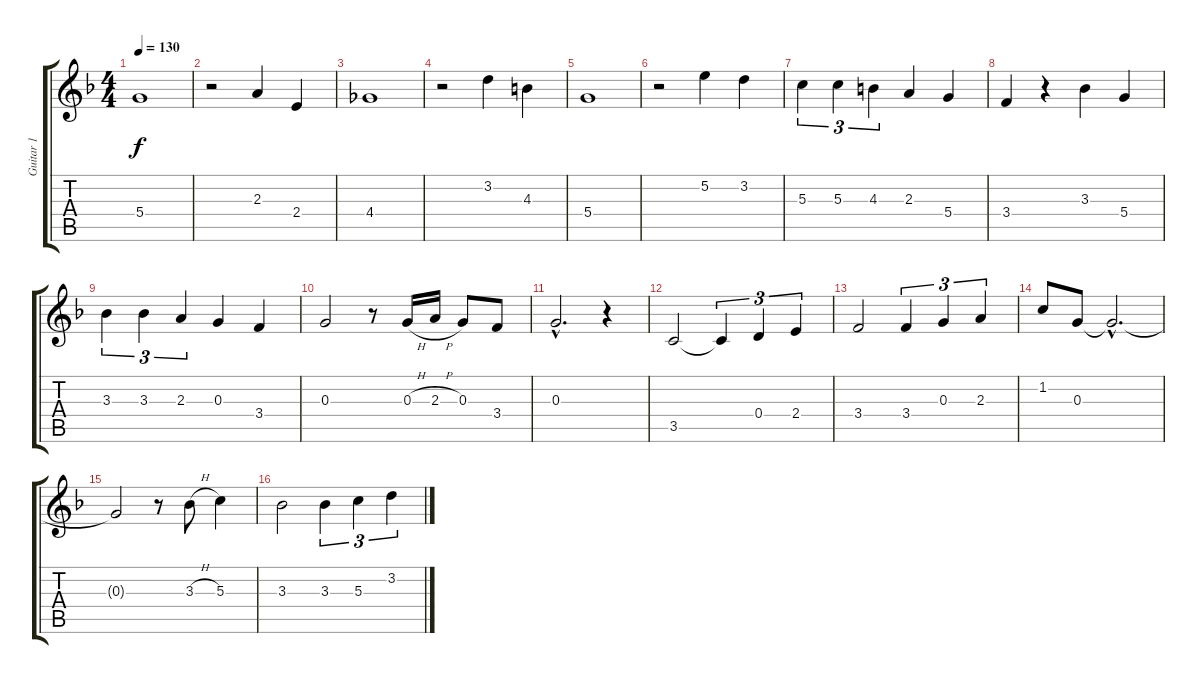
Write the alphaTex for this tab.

\track ("Guitar 1" "Guitar 1") {instrument electricguitarclean}
\staff {score tabs}
\tuning (E4 B3 G3 D3 A2 E2) {hide}
\ts (4 4)
\tempo 130
\clef g2
\ks f
5.4{t}.1{dy f} |
r.2 2.3.4 2.4.4 |
4.4.1 |
r.2 3.2.4 4.3.4 |
5.4.1 |
r.2 5.2.4 3.2.4 |
5.3.4{tu (3 2)} 5.3.4{tu (3 2)} 4.3.4{tu (3 2)} 2.3.4 5.4.4 |
3.4.4 r.4 3.3.4 5.4.4 |
3.3.4{tu (3 2)} 3.3.4{tu (3 2)} 2.3.4{tu (3 2)} 0.3.4 3.4.4 |
0.3.2 r.8 0.3{h}.16 2.3{h}.16 0.3.8 3.4.8 |
0.3{hac}.2{d} r.4 |
3.5.2 3.5{t}.4{tu (3 2)} 0.4.4{tu (3 2)} 2.4.4{tu (3 2)} |
3.4.2 3.4.4{tu (3 2)} 0.3.4{tu (3 2)} 2.3.4{tu (3 2)} |
1.2.8 0.3.8 0.3{hac t}.2{d} |
0.3{t}.2 r.8 3.3{h}.8 5.3.4 |
3.3.2 3.3.4{tu (3 2)} 5.3.4{tu (3 2)} 3.2.4{tu (3 2)}
